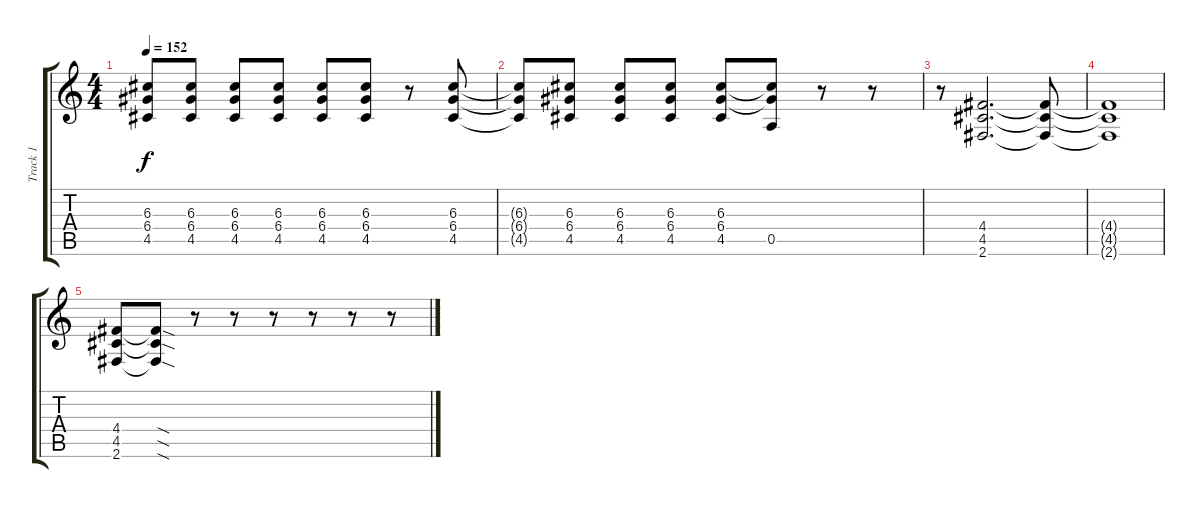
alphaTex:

\track ("Track 1" "Track 1") {instrument overdrivenguitar}
\staff {score tabs}
\tuning (E4 B3 G3 D3 A2 E2) {hide}
\ts (4 4)
\tempo 152
\clef g2
\ks c
(6.3{t} 6.4{t} 4.5{t}).8{dy f} (6.3 6.4 4.5).8 (6.3 6.4 4.5).8 (6.3 6.4 4.5).8 (6.3 6.4 4.5).8 (6.3 6.4 4.5).8 r.8 (6.3 6.4 4.5).8 |
(6.3{t} 6.4{t} 4.5{t}).8 (6.3 6.4 4.5).8 (6.3 6.4 4.5).8 (6.3 6.4 4.5).8 (6.3 6.4 4.5).8 (6.3{t} 6.4{t} 0.5).8 r.8 r.8 |
r.8 (4.4 4.5 2.6).2{d} (4.4{t} 4.5{t} 2.6{t}).8 |
(4.4{t} 4.5{t} 2.6{t}).1 |
(4.4 4.5 2.6).8 (4.4{sod t} 4.5{sod t} 2.6{sod t}).8 r.8 r.8 r.8 r.8 r.8 r.8
